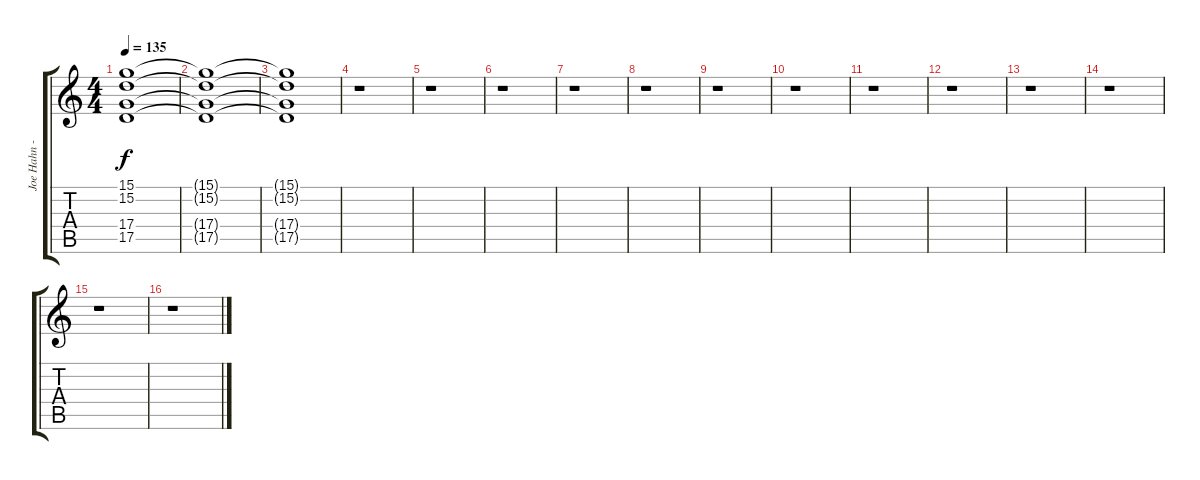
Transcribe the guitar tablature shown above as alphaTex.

\track ("Joe Hahn - Turntables" "Joe Hahn -") {instrument applause}
\staff {score tabs}
\tuning (E4 B3 G3 D3 A2 E2) {hide}
\ts (4 4)
\tempo 135
\clef g2
\ks c
(15.1{t} 15.2{t} 17.4{t} 17.5{t}).1{dy f} |
(15.1{t} 15.2{t} 17.4{t} 17.5{t}).1 |
(15.1{t} 15.2{t} 17.4{t} 17.5{t}).1 |
r.1 |
r.1 |
r.1 |
r.1 |
r.1 |
r.1 |
r.1 |
r.1 |
r.1 |
r.1 |
r.1 |
r.1 |
r.1
